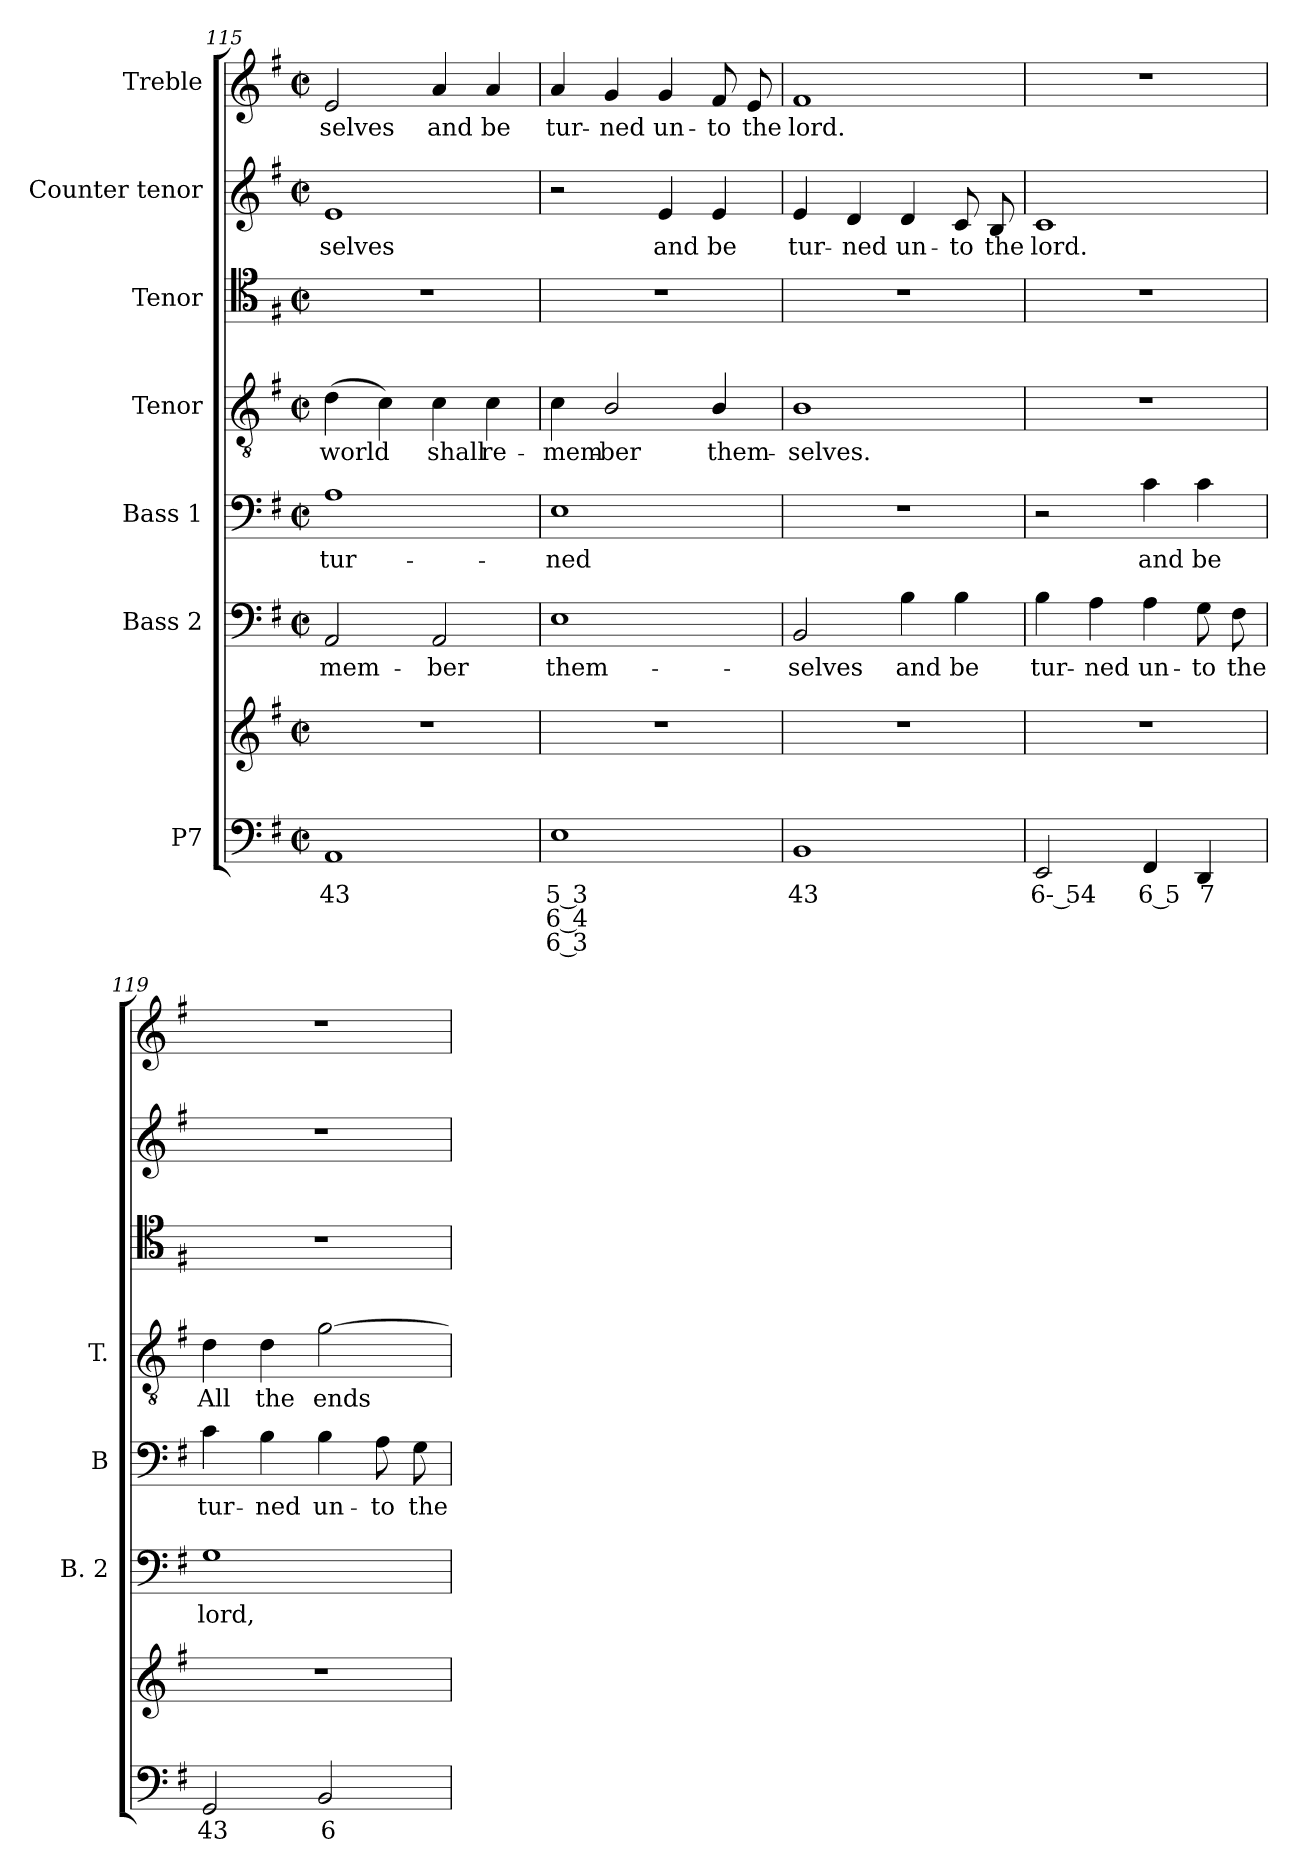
**kern	**text	**text	**text	**kern	**kern	**text	**kern	**text	**kern	**text	**kern	**kern	**text	**kern	**text
*part7	*part7	*part7	*part7	*part7	*part6	*part6	*part5	*part5	*part4	*part4	*part3	*part2	*part2	*part1	*part1
*staff8	*staff8	*staff8	*staff8	*staff7	*staff6	*staff6	*staff5	*staff5	*staff4	*staff4	*staff3	*staff2	*staff2	*staff1	*staff1
*I"P7	*	*	*	*	*I"Bass 2	*	*I"Bass 1	*	*I"Tenor	*	*I"Tenor	*I"Counter tenor	*	*I"Treble	*
*	*	*	*	*	*I'B. 2	*	*I'B	*	*I'T.	*	*	*	*	*	*
*clefF4	*	*	*	*clefG2	*clefF4	*	*clefF4	*	*clefGv2	*	*clefC4	*clefG2	*	*clefG2	*
*	*	*	*	*	*	*	*	*	*ITrd7c12	*	*	*	*	*	*
*k[f#]	*	*	*	*k[f#]	*k[f#]	*	*k[f#]	*	*k[f#]	*	*k[f#]	*k[f#]	*	*k[f#]	*
*G:	*	*	*	*G:	*G:	*	*G:	*	*G:	*	*G:	*G:	*	*G:	*
*M2/2	*	*	*	*M2/2	*M2/2	*	*M2/2	*	*M2/2	*	*M2/2	*M2/2	*	*M2/2	*
*met(c|)	*	*	*	*met(c|)	*met(c|)	*	*met(c|)	*	*met(c|)	*	*met(c|)	*met(c|)	*	*met(c|)	*
=115	=115	=115	=115	=115	=115	=115	=115	=115	=115	=115	=115	=115	=115	=115	=115
!	!LO:LY:b:color=#000000	!	!	!	!	!	!	!	!	!	!	!	!	!	!
!	!	!	!	!	!	!LO:LY:b:color=#000000	!	!	!	!	!	!	!	!	!
!	!	!	!	!	!	!	!	!LO:LY:b:color=#000000	!	!	!	!	!	!	!
!	!	!	!	!	!	!	!	!	!	!LO:LY:b:color=#000000	!	!	!	!	!
!	!	!	!	!	!	!	!	!	!	!	!	!	!LO:LY:b:color=#000000	!	!
!	!	!	!	!	!	!	!	!	!	!	!	!	!	!	!LO:LY:b:color=#000000
1AAi	43	.	.	1r	2AAi/	-mem-	1Ai	tur-	(4Di\	world	1r	1ei	-selves	2ei/	-selves
.	.	.	.	.	.	.	.	.	4Ci\)	.	.	.	.	.	.
!	!	!	!	!	!	!LO:LY:b:color=#000000	!	!	!	!	!	!	!	!	!
!	!	!	!	!	!	!	!	!	!	!LO:LY:b:color=#000000	!	!	!	!	!
!	!	!	!	!	!	!	!	!	!	!	!	!	!	!	!LO:LY:b:color=#000000
.	.	.	.	.	2AAi/	-ber	.	.	4Ci\	shall	.	.	.	4ai/	and
!	!	!	!	!	!	!	!	!	!	!LO:LY:b:color=#000000	!	!	!	!	!
!	!	!	!	!	!	!	!	!	!	!	!	!	!	!	!LO:LY:b:color=#000000
.	.	.	.	.	.	.	.	.	4Ci\	re-	.	.	.	4ai/	be
=116	=116	=116	=116	=116	=116	=116	=116	=116	=116	=116	=116	=116	=116	=116	=116
!	!LO:LY:b:color=#000000	!LO:LY:b:color=#000000	!LO:LY:b:color=#000000	!	!	!	!	!	!	!	!	!	!	!	!
!	!	!	!	!	!	!LO:LY:b:color=#000000	!	!	!	!	!	!	!	!	!
!	!	!	!	!	!	!	!	!LO:LY:b:color=#000000	!	!	!	!	!	!	!
!	!	!	!	!	!	!	!	!	!	!LO:LY:b:color=#000000	!	!	!	!	!
!	!	!	!	!	!	!	!	!	!	!	!	!	!	!	!LO:LY:b:color=#000000
1Ei	5 3	6 4	6 3	1r	1Ei	them-	1Ei	-ned	4Ci\	-mem-	1r	2r	.	4ai/	tur-
!	!	!	!	!	!	!	!	!	!	!LO:LY:b:color=#000000	!	!	!	!	!
!	!	!	!	!	!	!	!	!	!	!	!	!	!	!	!LO:LY:b:color=#000000
.	.	.	.	.	.	.	.	.	2BBi/	-ber	.	.	.	4gi/	-ned
!	!	!	!	!	!	!	!	!	!	!	!	!	!LO:LY:b:color=#000000	!	!
!	!	!	!	!	!	!	!	!	!	!	!	!	!	!	!LO:LY:b:color=#000000
.	.	.	.	.	.	.	.	.	.	.	.	4ei/	and	4gi/	un-
!	!	!	!	!	!	!	!	!	!	!LO:LY:b:color=#000000	!	!	!	!	!
!	!	!	!	!	!	!	!	!	!	!	!	!	!LO:LY:b:color=#000000	!	!
!	!	!	!	!	!	!	!	!	!	!	!	!	!	!	!LO:LY:b:color=#000000
.	.	.	.	.	.	.	.	.	4BBi/	them-	.	4ei/	be	8f#i/	-to
!	!	!	!	!	!	!	!	!	!	!	!	!	!	!	!LO:LY:b:color=#000000
.	.	.	.	.	.	.	.	.	.	.	.	.	.	8ei/	the
=117	=117	=117	=117	=117	=117	=117	=117	=117	=117	=117	=117	=117	=117	=117	=117
!	!LO:LY:b:color=#000000	!	!	!	!	!	!	!	!	!	!	!	!	!	!
!	!	!	!	!	!	!LO:LY:b:color=#000000	!	!	!	!	!	!	!	!	!
!	!	!	!	!	!	!	!	!	!	!LO:LY:b:color=#000000	!	!	!	!	!
!	!	!	!	!	!	!	!	!	!	!	!	!	!LO:LY:b:color=#000000	!	!
!	!	!	!	!	!	!	!	!	!	!	!	!	!	!	!LO:LY:b:color=#000000
1BBi	43	.	.	1r	2BBi/	-selves	1r	.	1BBi	-selves.	1r	4ei/	tur-	1f#i	lord.
!	!	!	!	!	!	!	!	!	!	!	!	!	!LO:LY:b:color=#000000	!	!
.	.	.	.	.	.	.	.	.	.	.	.	4di/	-ned	.	.
!	!	!	!	!	!	!LO:LY:b:color=#000000	!	!	!	!	!	!	!	!	!
!	!	!	!	!	!	!	!	!	!	!	!	!	!LO:LY:b:color=#000000	!	!
.	.	.	.	.	4Bi\	and	.	.	.	.	.	4di/	un-	.	.
!	!	!	!	!	!	!LO:LY:b:color=#000000	!	!	!	!	!	!	!	!	!
!	!	!	!	!	!	!	!	!	!	!	!	!	!LO:LY:b:color=#000000	!	!
.	.	.	.	.	4Bi\	be	.	.	.	.	.	8ci/	-to	.	.
!	!	!	!	!	!	!	!	!	!	!	!	!	!LO:LY:b:color=#000000	!	!
.	.	.	.	.	.	.	.	.	.	.	.	8Bi/	the	.	.
=118	=118	=118	=118	=118	=118	=118	=118	=118	=118	=118	=118	=118	=118	=118	=118
!	!LO:LY:b:color=#000000	!	!	!	!	!	!	!	!	!	!	!	!	!	!
!	!	!	!	!	!	!LO:LY:b:color=#000000	!	!	!	!	!	!	!	!	!
!	!	!	!	!	!	!	!	!	!	!	!	!	!LO:LY:b:color=#000000	!	!
2EEi/	6- 54	.	.	1r	4Bi\	tur-	2r	.	1r	.	1r	1ci	lord.	1r	.
!	!	!	!	!	!	!LO:LY:b:color=#000000	!	!	!	!	!	!	!	!	!
.	.	.	.	.	4Ai\	-ned	.	.	.	.	.	.	.	.	.
!	!LO:LY:b:color=#000000	!	!	!	!	!	!	!	!	!	!	!	!	!	!
!	!	!	!	!	!	!LO:LY:b:color=#000000	!	!	!	!	!	!	!	!	!
!	!	!	!	!	!	!	!	!LO:LY:b:color=#000000	!	!	!	!	!	!	!
4FF#i/	6 5	.	.	.	4Ai\	un-	4ci\	and	.	.	.	.	.	.	.
!	!LO:LY:b:color=#000000	!	!	!	!	!	!	!	!	!	!	!	!	!	!
!	!	!	!	!	!	!LO:LY:b:color=#000000	!	!	!	!	!	!	!	!	!
!	!	!	!	!	!	!	!	!LO:LY:b:color=#000000	!	!	!	!	!	!	!
4DDi/	7	.	.	.	8Gi\	-to	4ci\	be	.	.	.	.	.	.	.
!	!	!	!	!	!	!LO:LY:b:color=#000000	!	!	!	!	!	!	!	!	!
.	.	.	.	.	8F#i\	the	.	.	.	.	.	.	.	.	.
!!LO:PB:g=z
=119	=119	=119	=119	=119	=119	=119	=119	=119	=119	=119	=119	=119	=119	=119	=119
!	!LO:LY:b:color=#000000	!	!	!	!	!	!	!	!	!	!	!	!	!	!
!	!	!	!	!	!	!LO:LY:b:color=#000000	!	!	!	!	!	!	!	!	!
!	!	!	!	!	!	!	!	!LO:LY:b:color=#000000	!	!	!	!	!	!	!
!	!	!	!	!	!	!	!	!	!	!LO:LY:b:color=#000000	!	!	!	!	!
2GGi/	43	.	.	1r	1Gi	lord,	4ci\	tur-	4Di\	All	1r	1r	.	1r	.
!	!	!	!	!	!	!	!	!LO:LY:b:color=#000000	!	!	!	!	!	!	!
!	!	!	!	!	!	!	!	!	!	!LO:LY:b:color=#000000	!	!	!	!	!
.	.	.	.	.	.	.	4Bi\	-ned	4Di\	the	.	.	.	.	.
!	!LO:LY:b:color=#000000	!	!	!	!	!	!	!	!	!	!	!	!	!	!
!	!	!	!	!	!	!	!	!LO:LY:b:color=#000000	!	!	!	!	!	!	!
!	!	!	!	!	!	!	!	!	!	!LO:LY:b:color=#000000	!	!	!	!	!
2BBi/	6	.	.	.	.	.	4Bi\	un-	[2Gi\	ends	.	.	.	.	.
!	!	!	!	!	!	!	!	!LO:LY:b:color=#000000	!	!	!	!	!	!	!
.	.	.	.	.	.	.	8Ai\	-to	.	.	.	.	.	.	.
!	!	!	!	!	!	!	!	!LO:LY:b:color=#000000	!	!	!	!	!	!	!
.	.	.	.	.	.	.	8Gi\	the	.	.	.	.	.	.	.
=	=	=	=	=	=	=	=	=	=	=	=	=	=	=	=
*-	*-	*-	*-	*-	*-	*-	*-	*-	*-	*-	*-	*-	*-	*-	*-
